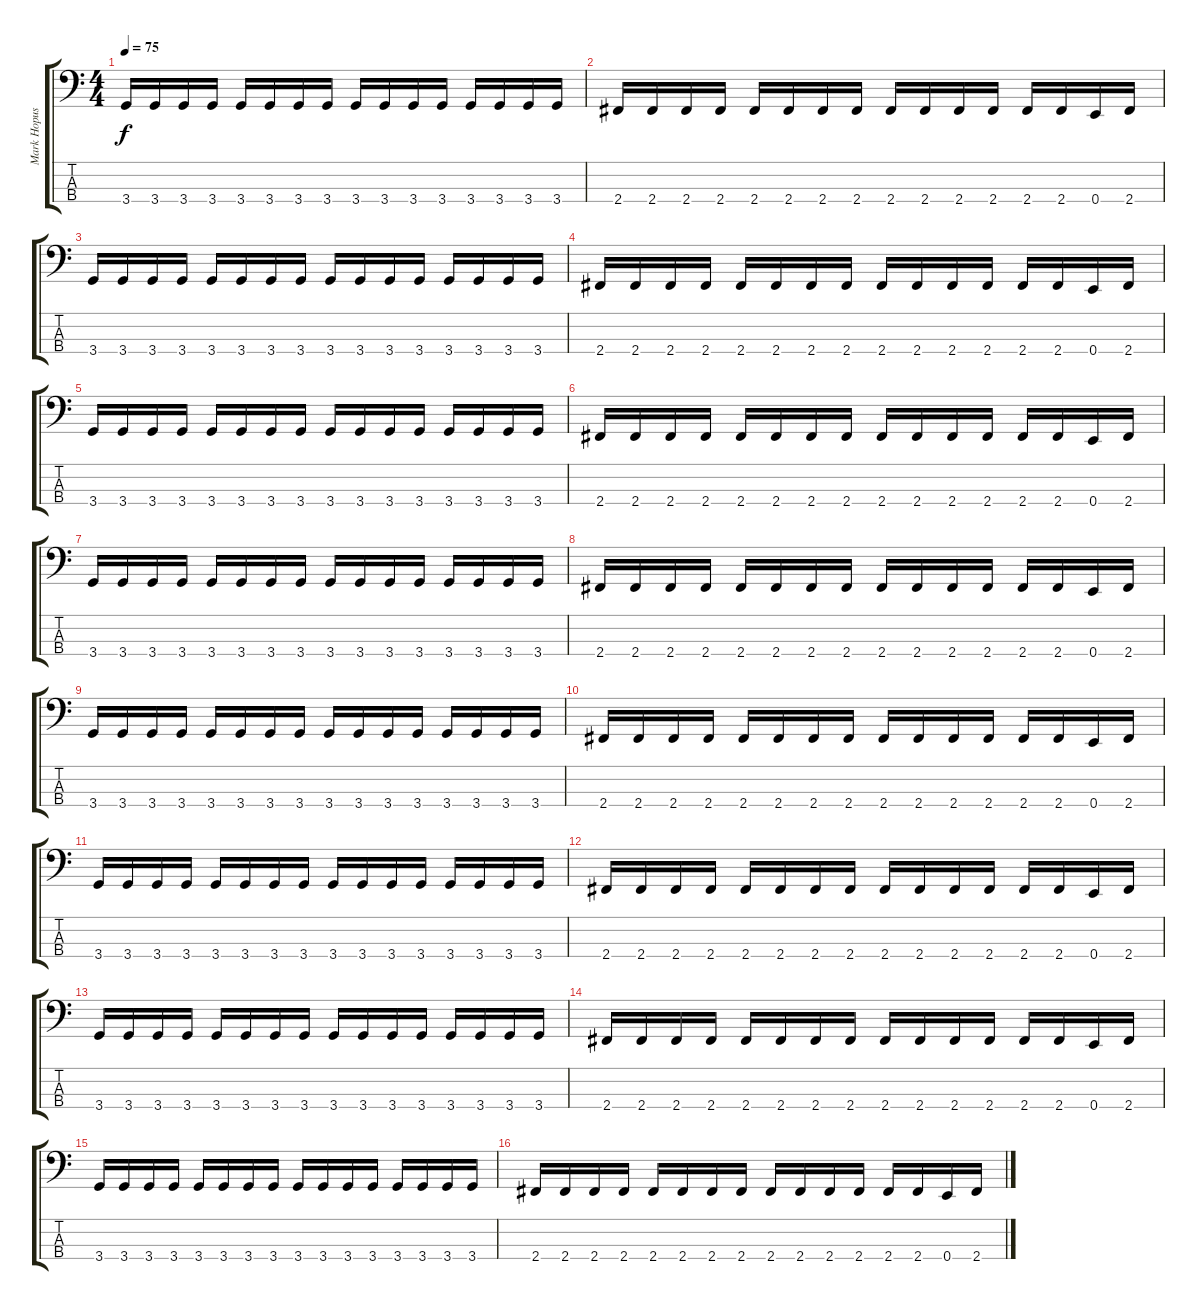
\track ("Mark Hopus" "Mark Hopus") {instrument electricbassfinger}
\staff {score tabs}
\tuning (G2 D2 A1 E1) {hide}
\ts (4 4)
\tempo 75
\clef f4
\ks c
3.4.16{dy f} 3.4.16 3.4.16 3.4.16 3.4.16 3.4.16 3.4.16 3.4.16 3.4.16 3.4.16 3.4.16 3.4.16 3.4.16 3.4.16 3.4.16 3.4.16 |
2.4.16 2.4.16 2.4.16 2.4.16 2.4.16 2.4.16 2.4.16 2.4.16 2.4.16 2.4.16 2.4.16 2.4.16 2.4.16 2.4.16 0.4.16 2.4.16 |
3.4.16 3.4.16 3.4.16 3.4.16 3.4.16 3.4.16 3.4.16 3.4.16 3.4.16 3.4.16 3.4.16 3.4.16 3.4.16 3.4.16 3.4.16 3.4.16 |
2.4.16 2.4.16 2.4.16 2.4.16 2.4.16 2.4.16 2.4.16 2.4.16 2.4.16 2.4.16 2.4.16 2.4.16 2.4.16 2.4.16 0.4.16 2.4.16 |
3.4.16 3.4.16 3.4.16 3.4.16 3.4.16 3.4.16 3.4.16 3.4.16 3.4.16 3.4.16 3.4.16 3.4.16 3.4.16 3.4.16 3.4.16 3.4.16 |
2.4.16 2.4.16 2.4.16 2.4.16 2.4.16 2.4.16 2.4.16 2.4.16 2.4.16 2.4.16 2.4.16 2.4.16 2.4.16 2.4.16 0.4.16 2.4.16 |
3.4.16 3.4.16 3.4.16 3.4.16 3.4.16 3.4.16 3.4.16 3.4.16 3.4.16 3.4.16 3.4.16 3.4.16 3.4.16 3.4.16 3.4.16 3.4.16 |
2.4.16 2.4.16 2.4.16 2.4.16 2.4.16 2.4.16 2.4.16 2.4.16 2.4.16 2.4.16 2.4.16 2.4.16 2.4.16 2.4.16 0.4.16 2.4.16 |
3.4.16 3.4.16 3.4.16 3.4.16 3.4.16 3.4.16 3.4.16 3.4.16 3.4.16 3.4.16 3.4.16 3.4.16 3.4.16 3.4.16 3.4.16 3.4.16 |
2.4.16 2.4.16 2.4.16 2.4.16 2.4.16 2.4.16 2.4.16 2.4.16 2.4.16 2.4.16 2.4.16 2.4.16 2.4.16 2.4.16 0.4.16 2.4.16 |
3.4.16 3.4.16 3.4.16 3.4.16 3.4.16 3.4.16 3.4.16 3.4.16 3.4.16 3.4.16 3.4.16 3.4.16 3.4.16 3.4.16 3.4.16 3.4.16 |
2.4.16 2.4.16 2.4.16 2.4.16 2.4.16 2.4.16 2.4.16 2.4.16 2.4.16 2.4.16 2.4.16 2.4.16 2.4.16 2.4.16 0.4.16 2.4.16 |
3.4.16{volume 16} 3.4.16 3.4.16 3.4.16 3.4.16 3.4.16 3.4.16 3.4.16 3.4.16 3.4.16 3.4.16 3.4.16 3.4.16 3.4.16 3.4.16 3.4.16 |
2.4.16 2.4.16 2.4.16 2.4.16 2.4.16 2.4.16 2.4.16 2.4.16 2.4.16 2.4.16 2.4.16 2.4.16 2.4.16 2.4.16 0.4.16 2.4.16 |
3.4.16 3.4.16 3.4.16 3.4.16 3.4.16 3.4.16 3.4.16 3.4.16 3.4.16 3.4.16 3.4.16 3.4.16 3.4.16 3.4.16 3.4.16 3.4.16 |
2.4.16 2.4.16 2.4.16 2.4.16 2.4.16 2.4.16 2.4.16 2.4.16 2.4.16 2.4.16 2.4.16 2.4.16 2.4.16 2.4.16 0.4.16 2.4.16
